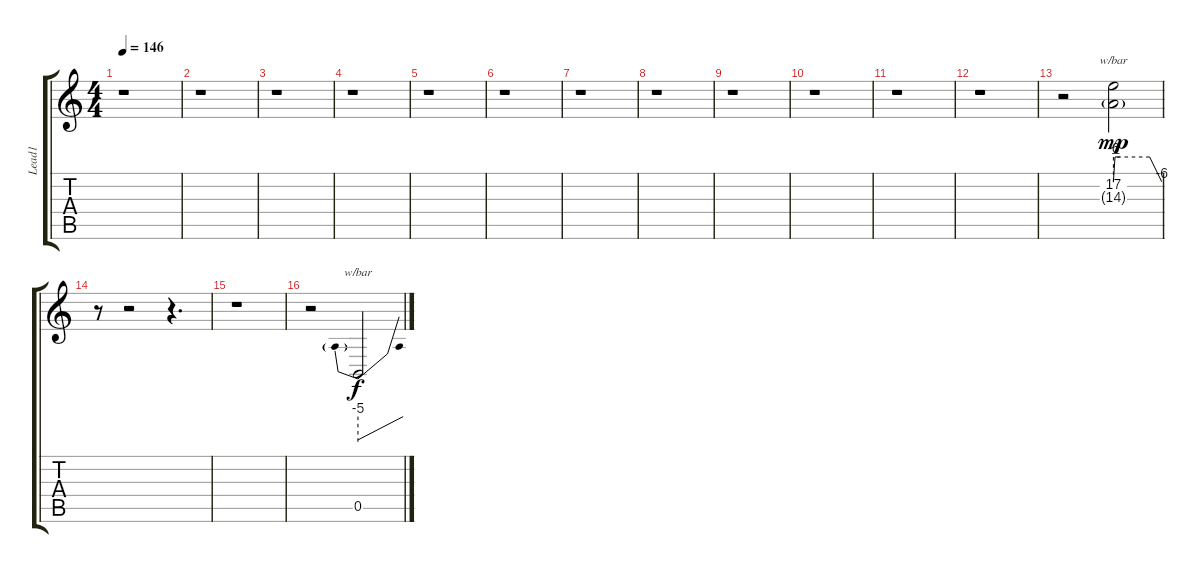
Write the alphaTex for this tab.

\track ("Lead1" "Lead1") {instrument overdrivenguitar}
\staff {score tabs}
\tuning (E4 B3 G3 D3 A2 E2) {hide}
\ts (4 4)
\tempo 146
\clef g2
\ks c
r.1{dy f} |
r.1 |
r.1 |
r.1 |
r.1 |
r.1 |
r.1 |
r.1 |
r.1 |
r.1 |
r.1 |
r.1 |
r.2 (17.2 14.3{g}).2{tbe (custom default 0 -24 2 0 8 0 45 0 60 -24) dy mp} |
r.8 r.2 r.4{d} |
r.1 |
r.2 0.5.2{tbe (predivedive default 0 -20 60 0) dy f}
